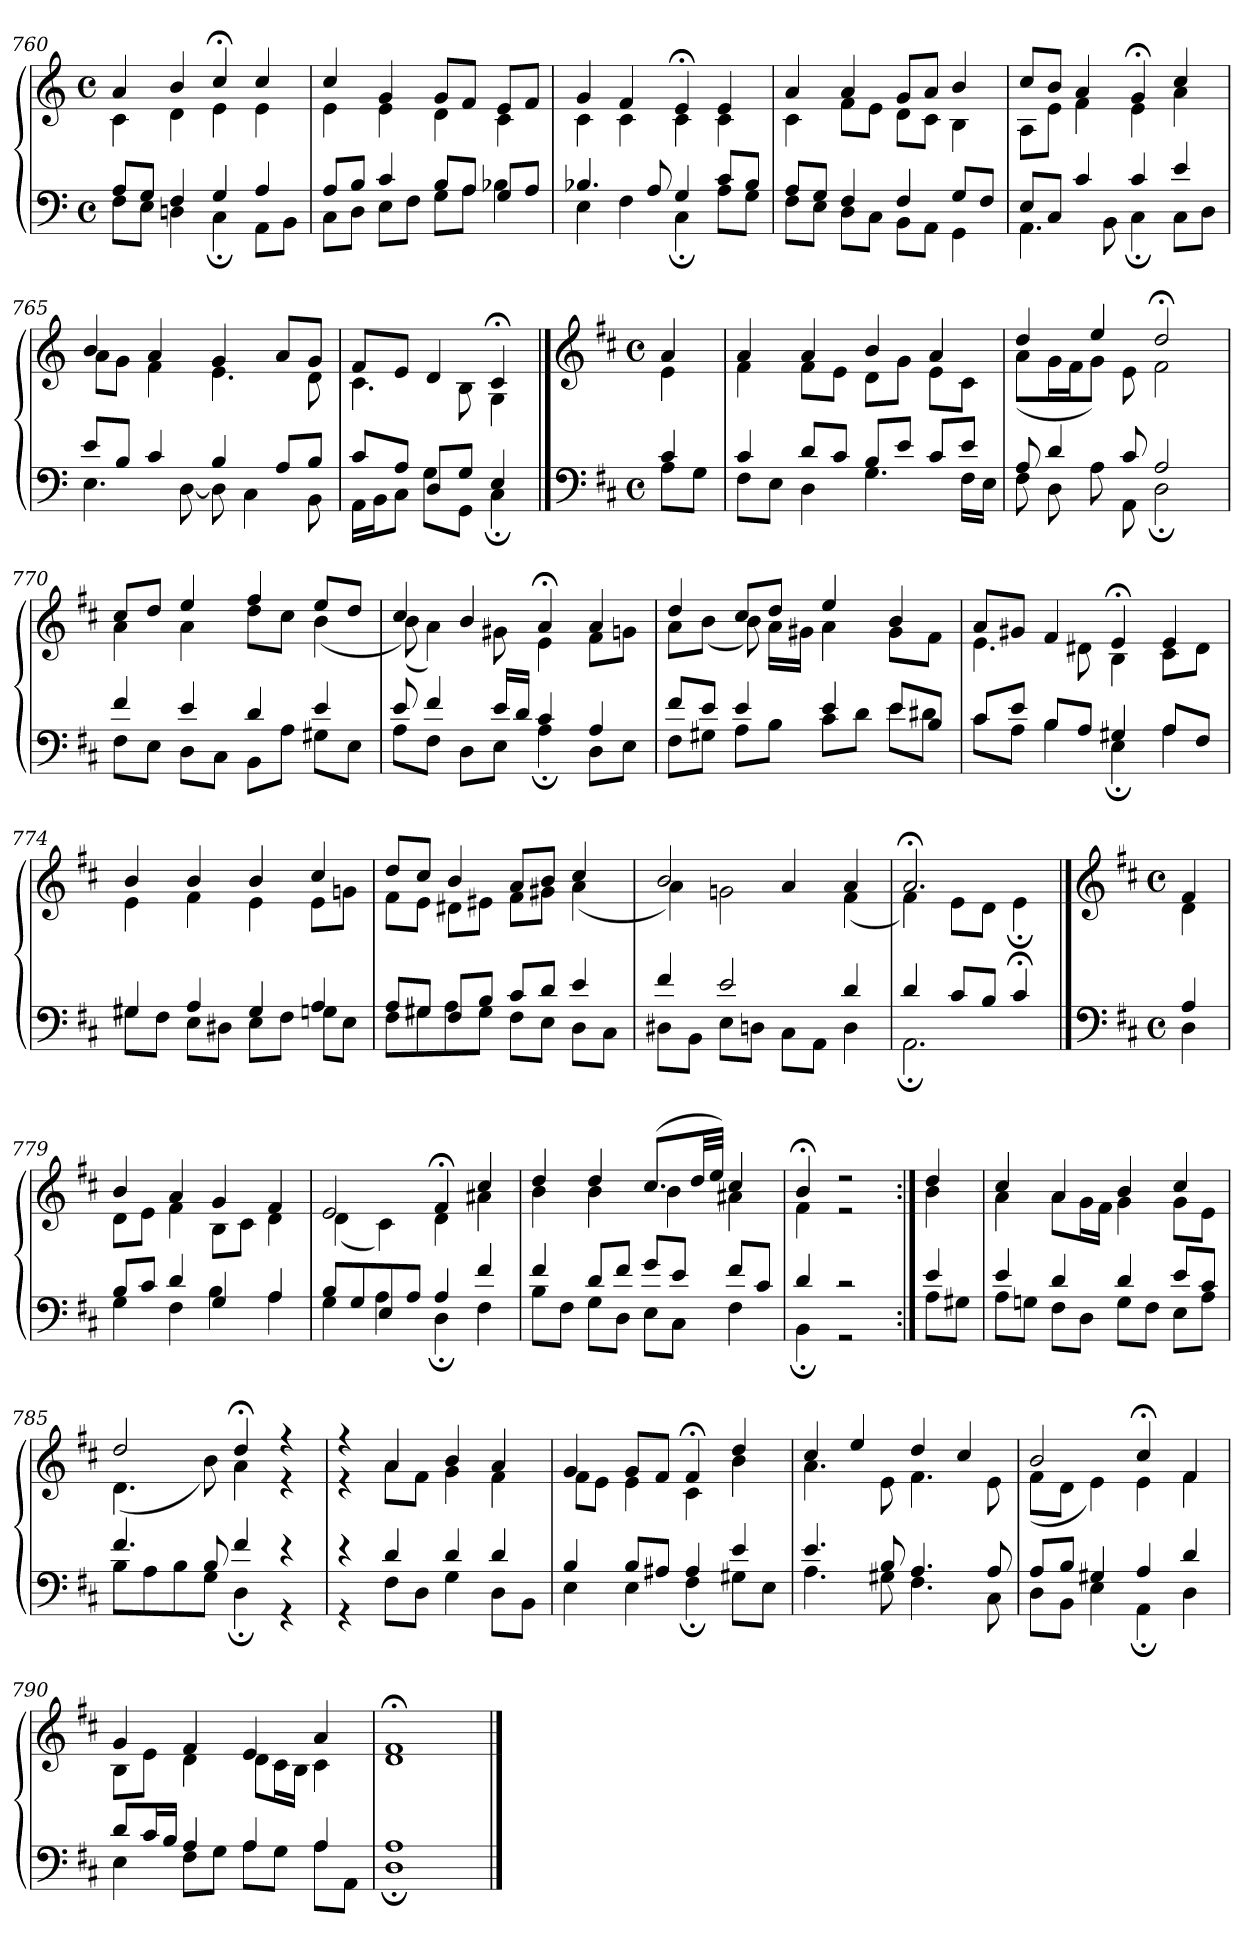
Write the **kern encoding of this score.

**kern	**kern
*part1	*part1
*staff2	*staff1
*clefF4	*clefG2
*k[]	*k[]
*M4/4	*M4/4
*met(c)	*met(c)
=760	=760
*^	*^
8A/L	8F\L	4a/	4c\
8G/J	8E\J	.	.
4F/	4Dn\	4b/	4d\
4G/	4C;\	4cc;</	4e\
4A/	8AA\L	4cc/	4e\
.	8BB\J	.	.
=761	=761	=761	=761
8A/L	8C\L	4cc/	4e\
8B/J	8D\J	.	.
4c/	8E\L	4g/	4e\
.	8F\J	.	.
8B/L	8G\L	8g/L	4d\
8A/J	8A\J	8f/J	.
8G/L	4B-X\	8e/L	4c\
8A/J	.	8f/J	.
=762	=762	=762	=762
4.B-X/	4E\	4g/	4c\
.	4F\	4f/	4c\
8A/	.	.	.
4G/	4C;\	4e;</	4c\
8c/L	8A\L	4e/	4c\
8B-/J	8G\J	.	.
!!LO:LB:g=z	!!
=763	=763	=763	=763
8A/L	8F\L	4a/	4c\
8G/J	8E\J	.	.
4F/	8D\L	4a/	8f\L
.	8C\J	.	8e\J
4F/	8BB\L	8g/L	8d\L
.	8AA\J	8a/J	8c\J
8G/L	4GG\	4b/	4B\
8F/J	.	.	.
=764	=764	=764	=764
8E/L	4.AA\	8cc/L	8A\L
8C/J	.	8b/J	8e\J
4c/	.	4a/	4f\
.	8BB\	.	.
4c/	4C;\	4g;</	4e\
4e/	8C\L	4cc/	4a\
.	8D\J	.	.
=765	=765	=765	=765
8e/L	4.E\	4b/	8a\L
8B/J	.	.	8g\J
4c/	.	4a/	4f\
.	[8D\	.	.
4B/	8D\]	4g/	4.e\
.	4C\	.	.
8A/L	.	8a/L	.
8B/J	8BB\	8g/J	8d\
=766	=766	=766	=766
8c/L	16AA\LL	8f/L	4.c\
.	16BB\J	.	.
8A/J	8C\J	8e/J	.
8D/L	8G\L	4d/	.
8G/J	8GG\J	.	8B\
4E/	4C;\	4c;</	4G\
!!LO:PB:g=z	!!
==767	==767	==767	==767
*clefF4	*	*clefG2	*
*k[f#c#]	*	*k[f#c#]	*
*M4/4	*	*M4/4	*
*met(c)	*	*met(c)	*
4c#/	8A\L	4a/	4e\
.	8G\J	.	.
=768	=768	=768	=768
4c#/	8F#\L	4a/	4f#\
.	8E\J	.	.
8d/L	4D\	4a/	8f#\L
8c#/J	.	.	8e\J
8B/L	4.G\	4b/	8d\L
8e/J	.	.	8g\J
8c#/L	.	4a/	8e\L
8e/J	16F#\LL	.	8c#\J
.	16E\JJ	.	.
=769	=769	=769	=769
8A/	8F#\	4dd/	(8a\L
4d/	8D\	.	16g\L
.	.	.	16f#\J
.	8A\	4ee/	8g\J)
8c#/	8AA\	.	8e\
2A/	2D;\	2dd;</	2f#\
=770	=770	=770	=770
4f#/	8F#\L	8cc#/L	4a\
.	8E\J	8dd/J	.
4e/	8D\L	4ee/	4a\
.	8C#\J	.	.
4d/	8BB\L	4ff#/	8dd\L
.	8A\J	.	8cc#\J
4e/	8G#X\L	8ee/L	(4b\
.	8E\J	8dd/J	.
!!LO:LB:g=z	!!
=771	=771	=771	=771
8e/	8A\L	4cc#/	(8b\)
4f#/	8F#\J	.	4a\)
.	8D\L	4b/	.
16e/LL	8E\J	.	8g#X\
16d/JJ	.	.	.
4c#/	4A;\	4a;</	4e\
4A/	8D\L	4a/	8f#\L
.	8E\J	.	8gn\J
=772	=772	=772	=772
8f#/L	8F#\L	4dd/	8a\L
8e/J	8G#X\J	.	(8b\J
4e/	8A\L	8cc#/L	8b\)
.	8B\J	8dd/J	16a\LL
.	.	.	16g#X\JJ
4e/	8c#\L	4ee/	4a\
.	8d\J	.	.
8e/L	8e\L	4b/	8g#\L
8B/J	8d#X\J	.	8f#\J
=773	=773	=773	=773
8c#/L	8c#\L	8a/L	4.e\
8e/J	8A\J	8g#X/J	.
8B/L	4B\	4f#/	.
8A/J	.	.	8d#X\
4G#X/	4E;\	4e;</	4B\
8A/L	4A\	4e/	8c#\L
8F#/J	.	.	8d#\J
!!LO:LB:g=z	!!
=774	=774	=774	=774
4G#X/	8G#\L	4b/	4e\
.	8F#\J	.	.
4A/	8E\L	4b/	4f#\
.	8D#X\J	.	.
4G#/	8E\L	4b/	4e\
.	8F#\J	.	.
4A/	8Gn\L	4cc#/	8e\L
.	8E\J	.	8gn\J
=775	=775	=775	=775
8A/L	8F#\L	8dd/L	8f#\L
8G#X/J	8G#\	8cc#/J	8e\J
8F#/L	8A\	4b/	8d#X\L
8B/J	8G#\J	.	8e#X\J
8c#/L	8F#\L	8a/L	8f#\L
8d/J	8E\J	8b/J	8g#X\J
4e/	8D\L	4cc#/	(4a\
.	8C#\J	.	.
=776	=776	=776	=776
4f#/	8D#X\L	2b/	4a\)
.	8BB\J	.	.
2e/	8E\L	.	2gn\
.	8Dn\J	.	.
.	8C#\L	4a/	.
.	8AA\J	.	.
4d/	4D\	4a/	(4f#\
=777	=777	=777	=777
4d/	2.AA;\	2.a;</	4f#\)
8c#/L	.	.	8e\L
8B/J	.	.	8d\J
4c#;</	.	.	4e;\
!!LO:LB:g=z	!!
==778	==778	==778	==778
*clefF4	*	*clefG2	*
*k[f#c#]	*	*k[f#c#]	*
*M4/4	*	*M4/4	*
*met(c)	*	*met(c)	*
4A/	4D\	4f#/	4d\
=779	=779	=779	=779
8B/L	4G\	4b/	8d\L
8c#/J	.	.	8e\J
4d/	4F#\	4a/	4f#\
4G/	4B\	4g/	8B\L
.	.	.	8c#\J
4A/	4A\	4f#/	4d\
=780	=780	=780	=780
8B/L	4G\	2e/	(4d\
8G/	.	.	.
8E/	4A\	.	4c#\)
8A/J	.	.	.
4A/	4D;\	4f#;</	4d\
4f#/	4F#\	4cc#/	4a#X\
=781	=781	=781	=781
4f#/	8B\L	4dd/	4b\
.	8F#\J	.	.
8d/L	8G\L	4dd/	4b\
8f#/J	8D\J	.	.
8g/L	8E\L	(8.cc#/L	4b\
8e/J	8C#\J	.	.
.	.	32dd/LL	.
.	.	32ee/JJJ)	.
8f#/L	4F#\	4cc#/	4a#X\
8c#/J	.	.	.
=782	=782	=782	=782
4d/	4BB;\	4b;</	4f#\
2r	2r	2r	2r
!!LO:LB:g=z	!!
=783:|!	=783:|!	=783:|!	=783:|!
4e/	8A\L	4dd/	4b\
.	8G#X\J	.	.
=784	=784	=784	=784
4e/	8A\L	4cc#/	4a\
.	8Gn\J	.	.
4d/	8F#\L	4a/	8a\L
.	8D\J	.	16g\L
.	.	.	16f#\JJ
4d/	8G\L	4b/	4g\
.	8F#\J	.	.
8e/L	8E\L	4cc#/	8g\L
8c#/J	8A\J	.	8e\J
=785	=785	=785	=785
4.f#/	8B\L	2dd/	(4.d\
.	8A\	.	.
.	8B\	.	.
8B/	8G\J	.	8b\)
4f#/	4D;\	4dd;</	4a\
4r	4r	4r	4r
=786	=786	=786	=786
4r	4r	4r	4r
4d/	8F#\L	4a/	8a\L
.	8D\J	.	8f#\J
4d/	4G\	4b/	4g\
4d/	8D\L	4a/	4f#\
.	8BB\J	.	.
=787	=787	=787	=787
4B/	4E\	4g/	8f#\L
.	.	.	8e\J
8B/L	4E\	8g/L	4e\
8A#X/J	.	8f#/J	.
4A#/	4F#;\	4f#;</	4c#\
4e/	8G#X\L	4dd/	4b\
.	8E\J	.	.
!!LO:PB:g=z	!!
=788	=788	=788	=788
4.e/	4.A\	4cc#/	4.a\
.	.	4ee/	.
8B/	8G#X\	.	8e\
4.A/	4.F#\	4dd/	4.f#\
.	.	4cc#/	.
8A/	8C#\	.	8e\
=789	=789	=789	=789
8A/L	8D\L	2b/	(8f#\L
8B/J	8BB\J	.	8d\J
4G#X/	4E\	.	4e\)
4A/	4AA;\	4cc#;</	4e\
4d/	4D\	4f#/	4f#\
=790	=790	=790	=790
8d/L	4E\	4g/	8B\L
16c#/L	.	.	8e\J
16B/JJ	.	.	.
4A/	8F#\L	4f#/	4d\
.	8G\J	.	.
4A/	8A\L	4e/	8d\L
.	8G\J	.	16c#\L
.	.	.	16B\JJ
4A/	8A\L	4a/	4c#\
.	8AA\J	.	.
=791	=791	=791	=791
1A	1D;	1f#;<	1d
*v	*v	*	*
*	*v	*v
==	==
*-	*-
